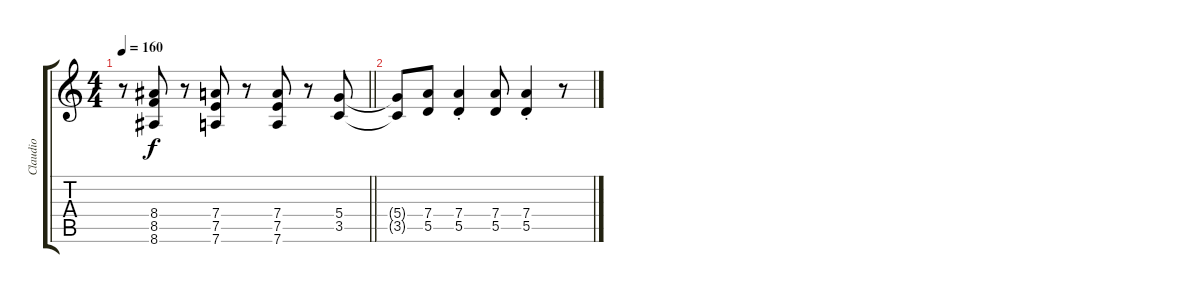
\track ("Claudio" "Claudio") {instrument distortionguitar}
\staff {score tabs}
\tuning (E4 B3 G3 D3 A2 D2) {hide}
\ts (4 4)
\tempo 160
\clef g2
\barLineRight lightlight
\ks c
r.8{dy f} (8.4 8.5 8.6).8 r.8 (7.4 7.5 7.6).8 r.8 (7.4 7.5 7.6).8 r.8 (5.4 3.5).8 |
(5.4{t} 3.5{t}).8 (7.4 5.5).8 (7.4{st} 5.5{st}).4 (7.4 5.5).8 (7.4{st} 5.5{st}).4 r.8
